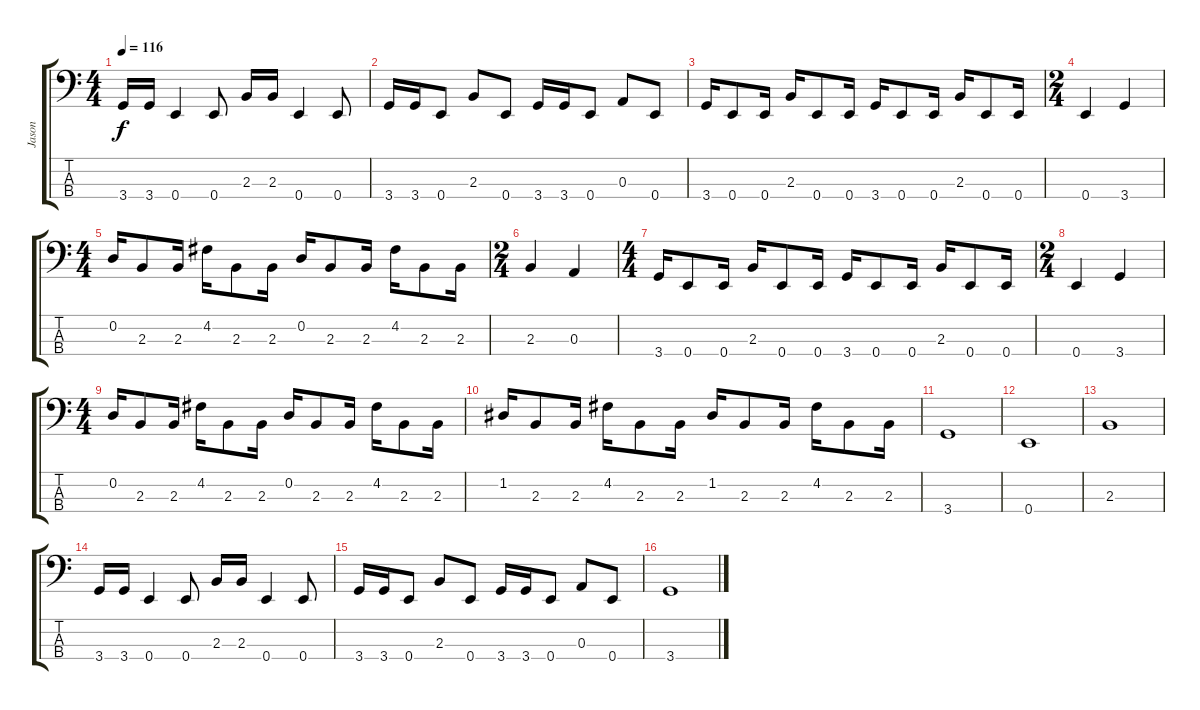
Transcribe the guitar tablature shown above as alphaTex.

\track ("Jason" "Jason") {instrument electricbasspick}
\staff {score tabs}
\tuning (G2 D2 A1 E1) {hide}
\ts (4 4)
\tempo 116
\clef f4
\ks c
3.4.16{dy f} 3.4.16 0.4.4 0.4.8 2.3.16 2.3.16 0.4.4 0.4.8 |
3.4.16 3.4.16 0.4.8 2.3.8 0.4.8 3.4.16 3.4.16 0.4.8 0.3.8 0.4.8 |
3.4.16 0.4.8 0.4.16 2.3.16 0.4.8 0.4.16 3.4.16 0.4.8 0.4.16 2.3.16 0.4.8 0.4.16 |
\ts (2 4)
0.4.4 3.4.4 |
\ts (4 4)
0.2.16 2.3.8 2.3.16 4.2.16 2.3.8 2.3.16 0.2.16 2.3.8 2.3.16 4.2.16 2.3.8 2.3.16 |
\ts (2 4)
2.3.4 0.3.4 |
\ts (4 4)
3.4.16 0.4.8 0.4.16 2.3.16 0.4.8 0.4.16 3.4.16 0.4.8 0.4.16 2.3.16 0.4.8 0.4.16 |
\ts (2 4)
0.4.4 3.4.4 |
\ts (4 4)
0.2.16 2.3.8 2.3.16 4.2.16 2.3.8 2.3.16 0.2.16 2.3.8 2.3.16 4.2.16 2.3.8 2.3.16 |
1.2.16 2.3.8 2.3.16 4.2.16 2.3.8 2.3.16 1.2.16 2.3.8 2.3.16 4.2.16 2.3.8 2.3.16 |
3.4.1 |
0.4.1 |
2.3.1 |
3.4.16 3.4.16 0.4.4 0.4.8 2.3.16 2.3.16 0.4.4 0.4.8 |
3.4.16 3.4.16 0.4.8 2.3.8 0.4.8 3.4.16 3.4.16 0.4.8 0.3.8 0.4.8 |
3.4.1
